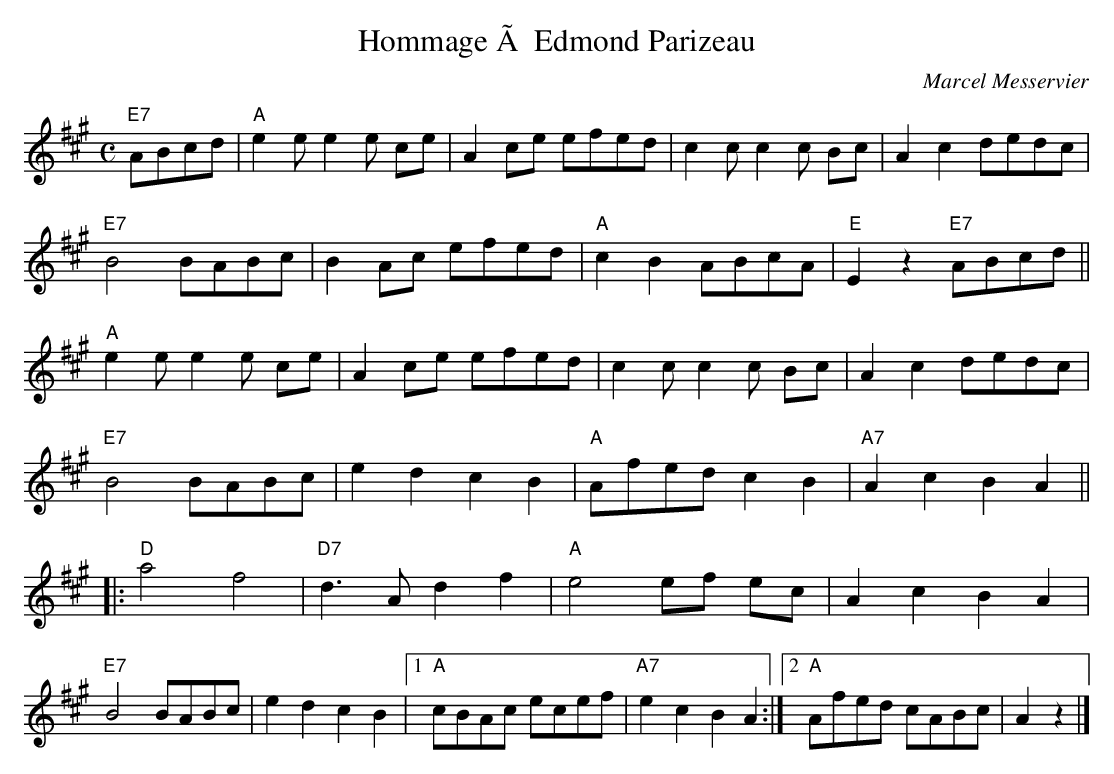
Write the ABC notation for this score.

X:1
T:Hommage Ã  Edmond Parizeau
C:Marcel Messervier
M:C
K:A
"E7" ABcd | "A"e2 e e2 e ce | A2 ce efed | c2 c c2 c Bc | A2 c2 dedc |
"E7"B4 BABc | B2 Ac efed | "A"c2 B2 ABcA | "E"E2 z2 "E7"ABcd ||
"A"e2 e e2 e ce | A2 ce efed | c2 c c2 c Bc | A2 c2 dedc |
"E7"B4 BABc | e2 d2 c2 B2  | "A"Afed c2 B2 | "A7"A2 c2 B2 A2 ||
|:"D"a4 f4 | "D7"d3 A d2 f2 | "A"e4 ef ec | A2 c2 B2 A2 |
"E7"B4 BABc | e2 d2 c2 B2  |1 "A"cBAc  ecef | "A7"e2 c2 B2 A2 :|2"A"Afed  cABc | A2 z2  |]
